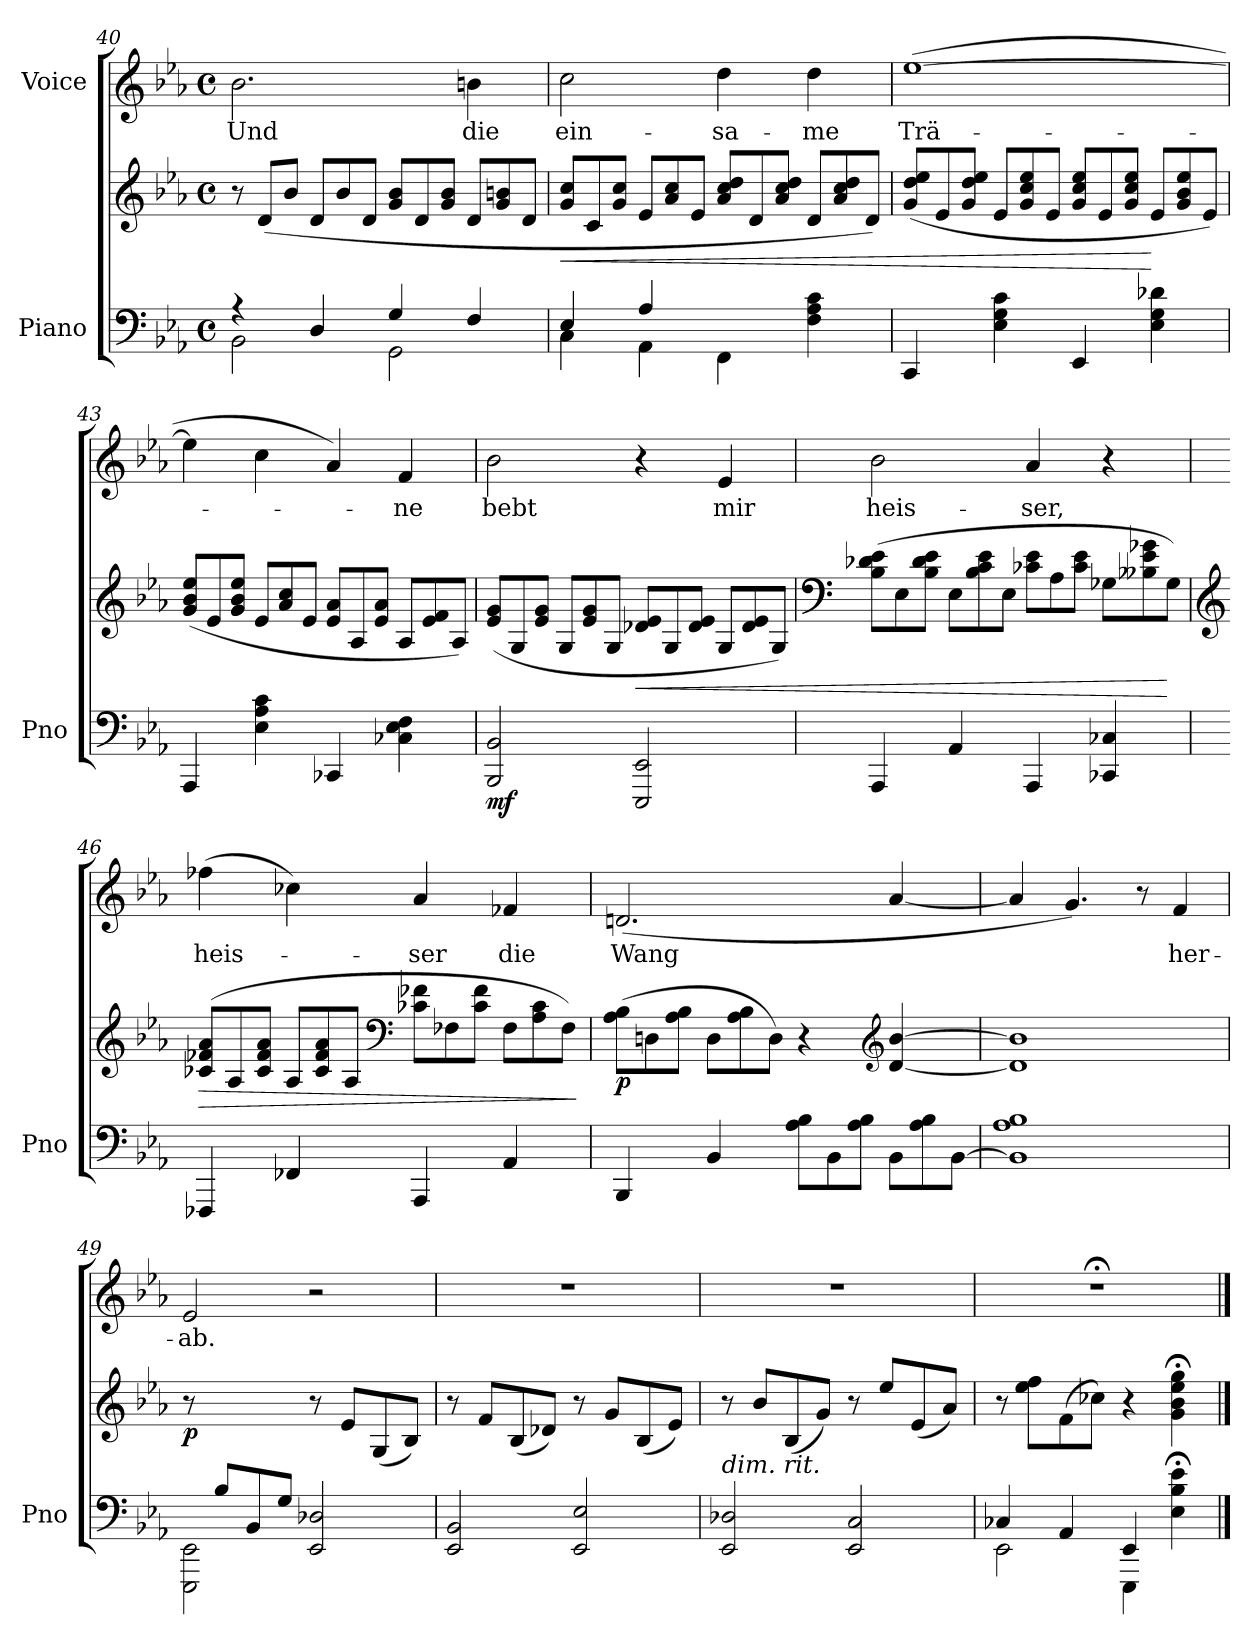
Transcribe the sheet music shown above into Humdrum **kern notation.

**kern	**kern	**dynam	**kern	**text
*part2	*part2	*part2	*part1	*part1
*staff3	*staff2	*staff2/3	*staff1	*staff1
*I"Piano	*	*	*I"Voice	*
*I'Pno	*	*	*	*
!!LO:PB:g=z
*clefF4	*clefG2	*	*clefG2	*
*k[b-e-a-]	*k[b-e-a-]	*	*k[b-e-a-]	*
*M4/4	*M4/4	*	*M4/4	*
*met(c)	*met(c)	*	*met(c)	*
=40	=40	=40	=40	=40
*^	*	*	*	*
*	*	*Xtuplet	*	*	*
!	!	!	!LO:DY:b	!	!LO:LY:b
!	!	!	!LO:DY:n=1:b	!	!
4r	2BB-\	12r	p other-dynamics	2.b-\	Und
.	.	(12d/L	.	.	.
.	.	12b-/J	.	.	.
4D/	.	12d/L	.	.	.
.	.	12b-/	.	.	.
.	.	12d/J	.	.	.
4G/	2GG\	12g/ 12b-/L	.	.	.
.	.	12d/	.	.	.
.	.	12g/ 12b-/J	.	.	.
!	!	!	!	!	!LO:LY:b
4F/	.	12d/L	.	4bn\	die
.	.	12g/ 12bn/	.	.	.
.	.	12d/J	.	.	.
=41	=41	=41	=41	=41	=41
!	!	!	!LO:HP:b	!	!LO:LY:b
4E-/	4C\	12g/ 12cc/L	<	2cc\	ein-
.	.	12c/	.	.	.
.	.	12g/ 12cc/J	.	.	.
4A-/	4AA-\	12e-/L	.	.	.
.	.	12a-/ 12cc/	.	.	.
.	.	12e-/J	.	.	.
!	!	!	!	!	!LO:LY:b
4FF\	2ryy	12a-/ 12cc/ 12dd/L	.	4dd\	-sa-
.	.	12d/	.	.	.
.	.	12a-/ 12cc/ 12dd/J	.	.	.
!	!	!	!	!	!LO:LY:b
4F\ 4A-\ 4c\	.	12d/L	.	4dd\	-me
.	.	12a-/ 12cc/ 12dd/	.	.	.
.	.	12d/J)	.	.	.
*v	*v	*	*	*	*
=42	=42	=42	=42	=42
!	!	!	!	!LO:LY:b
4CC/	(12g/ 12dd/ 12ee-/L	.	([1ee-	Trä-
.	12e-/	.	.	.
.	12g/ 12dd/ 12ee-/J	.	.	.
4E-\ 4G\ 4c\	12e-/L	.	.	.
.	12g/ 12cc/ 12ee-/	.	.	.
.	12e-/J	.	.	.
4EE-/	12g/ 12cc/ 12ee-/L	.	.	.
.	12e-/	.	.	.
.	12g/ 12cc/ 12ee-/J	.	.	.
4E-\ 4G\ 4d-X\	12e-/L	[	.	.
.	12g/ 12b-/ 12ee-/	.	.	.
.	12e-/J)	.	.	.
!!LO:LB:g=z
=43	=43	=43	=43	=43
4AAA-/	(12g/ 12b-/ 12ee-/L	.	4ee-\]	.
.	12e-/	.	.	.
.	12g/ 12b-/ 12ee-/J	.	.	.
4E-\ 4A-\ 4c\	12e-/L	.	4cc\	.
.	12a-/ 12cc/	.	.	.
.	12e-/J	.	.	.
4CC-X/	12e-/ 12a-/L	.	4a-/)	.
.	12A-/	.	.	.
.	12e-/ 12a-/J	.	.	.
!	!	!	!	!LO:LY:b
4C-X\ 4E-\ 4F\	12A-/L	.	4f/	-ne
.	12e-/ 12f/	.	.	.
.	12A-/J)	.	.	.
=44	=44	=44	=44	=44
!	!	!LO:DY:b=2	!	!LO:LY:b
2BBB-/ 2BB-/	(12e-/ 12g/L	mf	2b-\	bebt
.	12G/	.	.	.
.	12e-/ 12g/J	.	.	.
.	12G/L	.	.	.
.	12e-/ 12g/	.	.	.
.	12G/J	.	.	.
!	!	!LO:HP:b	!	!
2EEE-/ 2EE-/	12d-X/ 12e-/L	<	4r	.
.	12G/	.	.	.
.	12d-/ 12e-/J	.	.	.
!	!	!	!	!LO:LY:b
.	12G/L	.	4e-/	mir
.	12d-/ 12e-/	.	.	.
.	12G/J)	.	.	.
=45	=45	=45	=45	=45
*	*clefF4	*	*	*
!	!	!	!	!LO:LY:b
4AAA-/	(12B-\ 12d-X\ 12e-\L	.	2b-\	heis-
.	12E-\	.	.	.
.	12B-\ 12d-\ 12e-\J	.	.	.
4AA-/	12E-\L	.	.	.
.	12B-\ 12c\ 12e-\	.	.	.
.	12E-\J	.	.	.
!	!	!	!	!LO:LY:b
4AAA-/	12c-X\ 12e-\L	.	4a-/	-ser,
.	12A-\	.	.	.
.	12c-\ 12e-\J	.	.	.
4CC-X/ 4C-X/	12G-X\L	.	4r	.
.	12B--X\ 12e-\ 12g-X\	.	.	.
.	12G-\J)	[	.	.
!!LO:LB:g=z
=46	=46	=46	=46	=46
*	*clefG2	*	*	*
!	!	!LO:HP:b	!	!LO:LY:b
4FFF-X/	(12c-X/ 12f-X/ 12a-/L	>	(4ff-X\	heis-
.	12A-/	.	.	.
.	12c-/ 12f-/ 12a-/J	.	.	.
4FF-X/	12A-/L	.	4cc-X\)	.
.	12c-/ 12f-/ 12a-/	.	.	.
.	12A-/J	.	.	.
*	*clefF4	*	*	*
!	!	!	!	!LO:LY:b
4AAA-/	12c-X\ 12f-X\L	.	4a-/	-ser
.	12F-X\	.	.	.
.	12c-\ 12f-\J	.	.	.
!	!	!	!	!LO:LY:b
4AA-/	12F-\L	.	4f-X/	die
.	12A-\ 12c-\	.	.	.
.	12F-\J)	.	.	.
.	.	]	.	.
=47	=47	=47	=47	=47
!	!	!LO:DY:b	!	!LO:LY:b
4BBB-/	(12A-\ 12B-\L	p	(2.dn/	Wang
.	12Dn\	.	.	.
.	12A-\ 12B-\J	.	.	.
4BB-/	12D\L	.	.	.
.	12A-\ 12B-\	.	.	.
.	12D\J)	.	.	.
*Xtuplet	*	*	*	*
12A-\ 12B-\L	4r	.	.	.
12BB-\	.	.	.	.
12A-\ 12B-\J	.	.	.	.
*	*clefG2	*	*	*
12BB-\L	[4d/ [4b-/	.	[4a-/	.
12A-\ 12B-\	.	.	.	.
[12BB-\J	.	.	.	.
=48	=48	=48	=48	=48
1BB-] 1A- 1B-	1d] 1b-]	.	4a-/]	.
.	.	.	4.g/)	.
.	.	.	8r	.
!	!	!	!	!LO:LY:b
.	.	.	4f/	her-
!!LO:LB:g=z
=49	=49	=49	=49	=49
*^	*	*	*	*
!	!	!	!LO:DY:b	!	!LO:LY:b
8ryy	2EEE-\ 2EE-\	8r	p	2e-/	-ab.
8B-/L	.	4.ryy	.	.	.
8BB-/	.	.	.	.	.
8G/J	.	.	.	.	.
2ryy	2EE-/ 2D-X/	8r	.	2r	.
.	.	8e-/L	.	.	.
.	.	(8G/	.	.	.
.	.	8B-/J)	.	.	.
*v	*v	*	*	*	*
=50	=50	=50	=50	=50
2EE-/ 2BB-/	8r	.	1r	.
.	8f/L	.	.	.
.	(8B-/	.	.	.
.	8d-X/J)	.	.	.
2EE-/ 2E-/	8r	.	.	.
.	8g/L	.	.	.
.	(8B-/	.	.	.
.	8e-/J)	.	.	.
=51	=51	=51	=51	=51
!	!LO:TX:b:i:t=dim. rit.	!	!	!
2EE-/ 2D-X/	8r	.	1r	.
.	8b-/L	.	.	.
.	(8B-/	.	.	.
.	8g/J)	.	.	.
2EE-/ 2C/	8r	.	.	.
.	8ee-/L	.	.	.
.	(8e-/	.	.	.
.	8a-/J)	.	.	.
=52	=52	=52	=52	=52
*^	*	*	*	*
4C-X/	2EE-\	8r	.	1r;<	.
.	.	8ee-\ 8ff\L	.	.	.
4AA-/	.	(8f\	.	.	.
.	.	8cc-X\J)	.	.	.
4EE-/	4EEE-\	4r	.	.	.
4E-\;< 4B-\;< 4e-\;<	4ryy	4g\;< 4b-\;< 4ee-\;< 4gg\;<	.	.	.
*v	*v	*	*	*	*
==	==	==	==	==
*-	*-	*-	*-	*-
